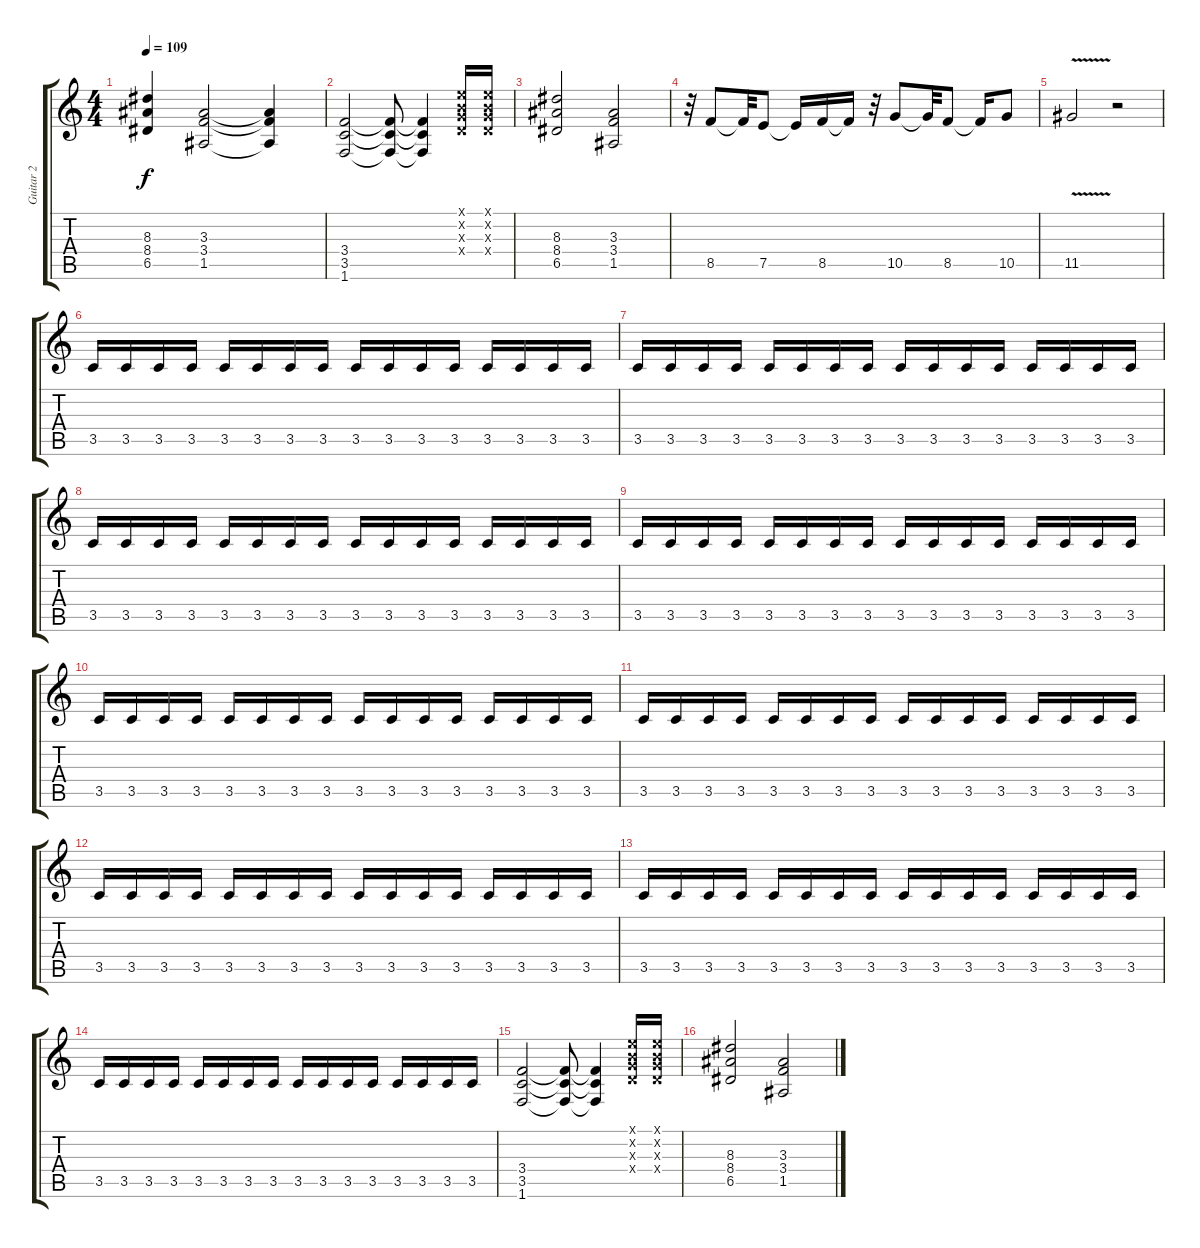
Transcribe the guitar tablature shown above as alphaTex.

\track ("Guitar 2" "Guitar 2") {instrument electricguitarjazz}
\staff {score tabs}
\tuning (E4 B3 G3 D3 A2 E2) {hide}
\ts (4 4)
\tempo 109
\clef g2
\ks c
(8.3 8.4 6.5).4{dy f} (3.3 3.4 1.5).2 (3.3{t} 3.4{t} 1.5{t}).4 |
(3.4 3.5 1.6).2 (3.4{t} 3.5{t} 1.6{t}).8 (3.4{t} 3.5{t} 1.6{t}).4 (0.1{x} 0.2{x} 0.3{x} 0.4{x}).16 (0.1{x} 0.2{x} 0.3{x} 0.4{x}).16 |
(8.3 8.4 6.5).2 (3.3 3.4 1.5).2 |
r.32 8.5.8 8.5{t}.32 7.5.8 7.5{t}.16 8.5.16 8.5{t}.16 r.32 10.5.8 10.5{t}.32 8.5.8 8.5{t}.16 10.5.8 |
11.5{v}.2 r.2 |
3.5.16 3.5.16 3.5.16 3.5.16 3.5.16 3.5.16 3.5.16 3.5.16 3.5.16 3.5.16 3.5.16 3.5.16 3.5.16 3.5.16 3.5.16 3.5.16 |
3.5.16 3.5.16 3.5.16 3.5.16 3.5.16 3.5.16 3.5.16 3.5.16 3.5.16 3.5.16 3.5.16 3.5.16 3.5.16 3.5.16 3.5.16 3.5.16 |
3.5.16 3.5.16 3.5.16 3.5.16 3.5.16 3.5.16 3.5.16 3.5.16 3.5.16 3.5.16 3.5.16 3.5.16 3.5.16 3.5.16 3.5.16 3.5.16 |
3.5.16 3.5.16 3.5.16 3.5.16 3.5.16 3.5.16 3.5.16 3.5.16 3.5.16 3.5.16 3.5.16 3.5.16 3.5.16 3.5.16 3.5.16 3.5.16 |
3.5.16 3.5.16 3.5.16 3.5.16 3.5.16 3.5.16 3.5.16 3.5.16 3.5.16 3.5.16 3.5.16 3.5.16 3.5.16 3.5.16 3.5.16 3.5.16 |
3.5.16 3.5.16 3.5.16 3.5.16 3.5.16 3.5.16 3.5.16 3.5.16 3.5.16 3.5.16 3.5.16 3.5.16 3.5.16 3.5.16 3.5.16 3.5.16 |
3.5.16 3.5.16 3.5.16 3.5.16 3.5.16 3.5.16 3.5.16 3.5.16 3.5.16 3.5.16 3.5.16 3.5.16 3.5.16 3.5.16 3.5.16 3.5.16 |
3.5.16 3.5.16 3.5.16 3.5.16 3.5.16 3.5.16 3.5.16 3.5.16 3.5.16 3.5.16 3.5.16 3.5.16 3.5.16 3.5.16 3.5.16 3.5.16 |
3.5.16 3.5.16 3.5.16 3.5.16 3.5.16 3.5.16 3.5.16 3.5.16 3.5.16 3.5.16 3.5.16 3.5.16 3.5.16 3.5.16 3.5.16 3.5.16 |
(3.4 3.5 1.6).2 (3.4{t} 3.5{t} 1.6{t}).8 (3.4{t} 3.5{t} 1.6{t}).4 (0.1{x} 0.2{x} 0.3{x} 0.4{x}).16 (0.1{x} 0.2{x} 0.3{x} 0.4{x}).16 |
(8.3 8.4 6.5).2 (3.3 3.4 1.5).2
